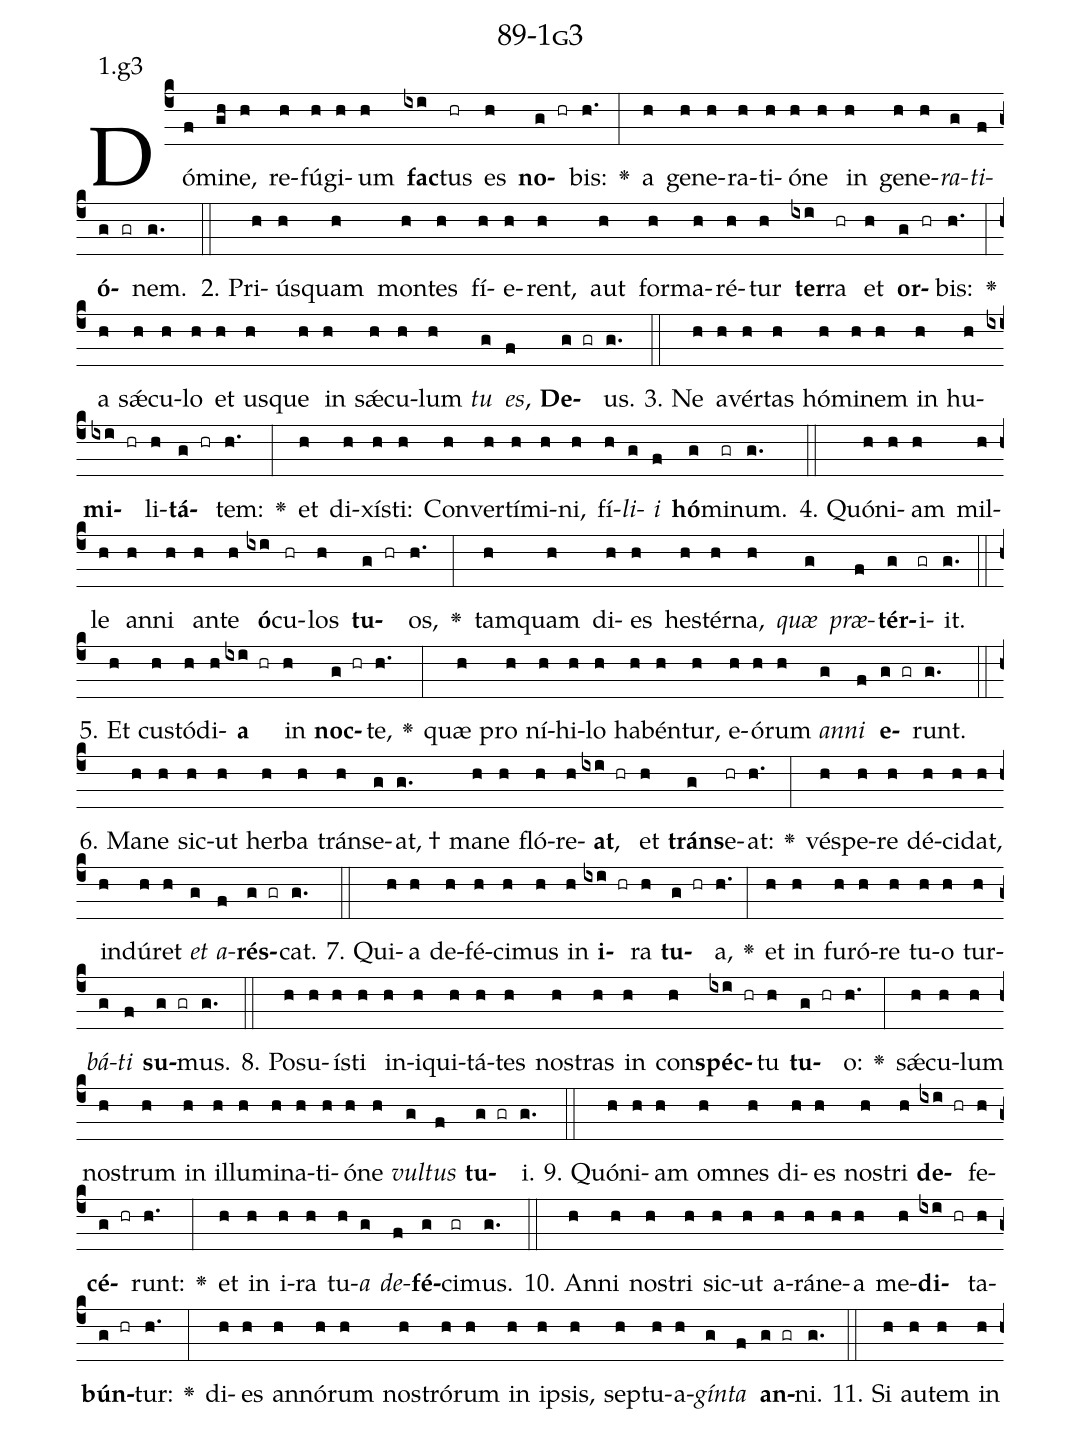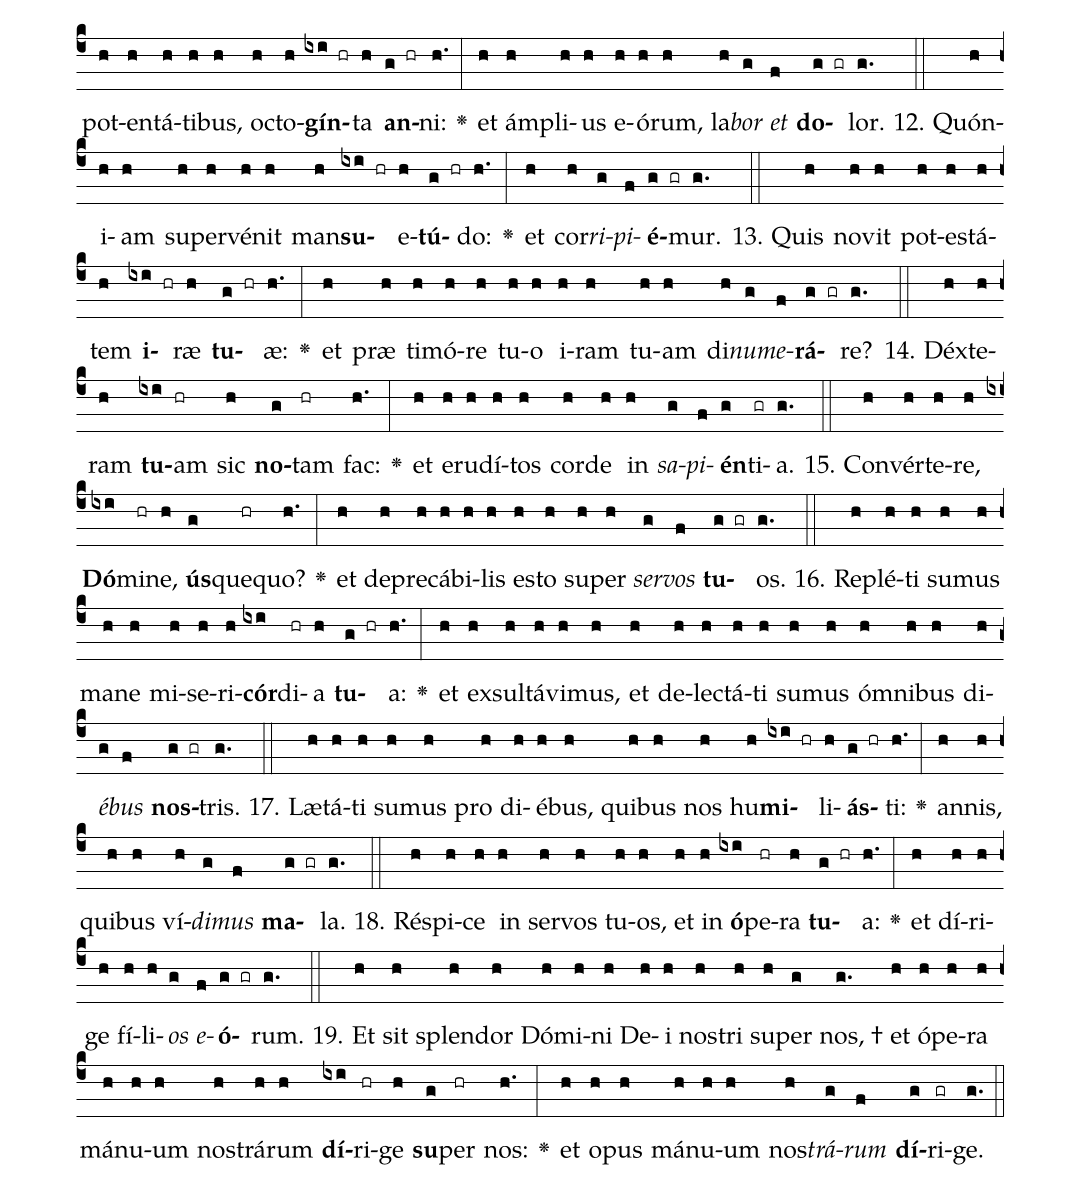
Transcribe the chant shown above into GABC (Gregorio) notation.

name: 89-1g3;
annotation: 1.g3;
%%
(c4)Dó(f)mi(gh)ne,(h) re(h)fú(h)gi(h)um(h) <b>fac</b>(ixi)tus(hr) es(h) <b>no</b>(g hr)bis:(h.) <v>\greheightstar</v>(:) a(h) ge(h)ne(h)ra(h)ti(h)ó(h)ne(h) in(h) ge(h)ne(h)<i>ra</i>(g)<i>ti</i>(f)<b>ó</b>(g gr)nem.(g.) (::)
2. Pri(h)ús(h)quam(h) mon(h)tes(h) fí(h)e(h)rent,(h) aut(h) for(h)ma(h)ré(h)tur(h) <b>ter</b>(ixi)ra(hr) et(h) <b>or</b>(g hr)bis:(h.) <v>\greheightstar</v>(:) a(h) sǽ(h)cu(h)lo(h) et(h) us(h)que(h) in(h) sǽ(h)cu(h)lum(h) <i>tu</i>(g) <i>es</i>,(f) <b>De</b>(g gr)us.(g.) (::)
3. Ne(h) a(h)vér(h)tas(h) hó(h)mi(h)nem(h) in(h) hu(h)<b>mi</b>(ixi hr)li(h)<b>tá</b>(g hr)tem:(h.) <v>\greheightstar</v>(:) et(h) di(h)xís(h)ti:(h) Con(h)ver(h)tí(h)mi(h)ni,(h) fí(h)<i>li</i>(g)<i>i</i>(f) <b>hó</b>(g)mi(gr)num.(g.) (::)
4. Quón(h)i(h)am(h) mil(h)le(h) an(h)ni(h) an(h)te(h) <b>ó</b>(ixi)cu(hr)los(h) <b>tu</b>(g hr)os,(h.) <v>\greheightstar</v>(:) tam(h)quam(h) di(h)es(h) hes(h)tér(h)na,(h) <i>quæ</i>(g) <i>præ</i>(f)<b>tér</b>(g)i(gr)it.(g.) (::)
5. Et(h) cus(h)tó(h)di(h)<b>a</b>(ixi hr) in(h) <b>noc</b>(g hr)te,(h.) <v>\greheightstar</v>(:) quæ(h) pro(h) ní(h)hi(h)lo(h) ha(h)bén(h)tur,(h) e(h)ó(h)rum(h) <i>an</i>(g)<i>ni</i>(f) <b>e</b>(g gr)runt.(g.) (::)
6. Ma(h)ne(h) sic(h)ut(h) her(h)ba(h) tráns(h)e(g)at, †(g.) ma(h)ne(h) fló(h)re(h)<b>at</b>,(ixi hr) et(h) <b>tráns</b>(g)e(hr)at:(h.) <v>\greheightstar</v>(:) vés(h)pe(h)re(h) dé(h)ci(h)dat,(h) in(h)dú(h)ret(h) <i>et</i>(g) <i>a</i>(f)<b>rés</b>(g gr)cat.(g.) (::)
7. Qui(h)a(h) de(h)fé(h)ci(h)mus(h) in(h) <b>i</b>(ixi hr)ra(h) <b>tu</b>(g hr)a,(h.) <v>\greheightstar</v>(:) et(h) in(h) fu(h)ró(h)re(h) tu(h)o(h) tur(h)<i>bá</i>(g)<i>ti</i>(f) <b>su</b>(g gr)mus.(g.) (::)
8. Po(h)su(h)ís(h)ti(h) in(h)i(h)qui(h)tá(h)tes(h) nos(h)tras(h) in(h) con(h)<b>spéc</b>(ixi hr)tu(h) <b>tu</b>(g hr)o:(h.) <v>\greheightstar</v>(:) sǽ(h)cu(h)lum(h) nos(h)trum(h) in(h) il(h)lu(h)mi(h)na(h)ti(h)ó(h)ne(h) <i>vul</i>(g)<i>tus</i>(f) <b>tu</b>(g gr)i.(g.) (::)
9. Quón(h)i(h)am(h) om(h)nes(h) di(h)es(h) nos(h)tri(h) <b>de</b>(ixi hr)fe(h)<b>cé</b>(g hr)runt:(h.) <v>\greheightstar</v>(:) et(h) in(h) i(h)ra(h) tu(h)<i>a</i>(g) <i>de</i>(f)<b>fé</b>(g)ci(gr)mus.(g.) (::)
10. An(h)ni(h) nos(h)tri(h) sic(h)ut(h) a(h)rá(h)ne(h)a(h) me(h)<b>di</b>(ixi hr)ta(h)<b>bún</b>(g hr)tur:(h.) <v>\greheightstar</v>(:) di(h)es(h) an(h)nó(h)rum(h) nos(h)tró(h)rum(h) in(h) ip(h)sis,(h) sep(h)tu(h)a(h)<i>gín</i>(g)<i>ta</i>(f) <b>an</b>(g gr)ni.(g.) (::)
11. Si(h) au(h)tem(h) in(h) pot(h)en(h)tá(h)ti(h)bus,(h) oc(h)to(h)<b>gín</b>(ixi hr)ta(h) <b>an</b>(g hr)ni:(h.) <v>\greheightstar</v>(:) et(h) ám(h)pli(h)us(h) e(h)ó(h)rum,(h) la(h)<i>bor</i>(g) <i>et</i>(f) <b>do</b>(g gr)lor.(g.) (::)
12. Quón(h)i(h)am(h) su(h)per(h)vé(h)nit(h) man(h)<b>su</b>(ixi hr)e(h)<b>tú</b>(g hr)do:(h.) <v>\greheightstar</v>(:) et(h) cor(h)<i>ri</i>(g)<i>pi</i>(f)<b>é</b>(g gr)mur.(g.) (::)
13. Quis(h) no(h)vit(h) pot(h)es(h)tá(h)tem(h) <b>i</b>(ixi hr)ræ(h) <b>tu</b>(g hr)æ:(h.) <v>\greheightstar</v>(:) et(h) præ(h) ti(h)mó(h)re(h) tu(h)o(h) i(h)ram(h) tu(h)am(h) di(h)<i>nu</i>(g)<i>me</i>(f)<b>rá</b>(g gr)re?(g.) (::)
14. Déx(h)te(h)ram(h) <b>tu</b>(ixi)am(hr) sic(h) <b>no</b>(g)tam(hr) fac:(h.) <v>\greheightstar</v>(:) et(h) e(h)ru(h)dí(h)tos(h) cor(h)de(h) in(h) <i>sa</i>(g)<i>pi</i>(f)<b>én</b>(g)ti(gr)a.(g.) (::)
15. Con(h)vér(h)te(h)re,(h) <b>Dó</b>(ixi)mi(hr)ne,(h) <b>ús</b>(g)que(hr)quo?(h.) <v>\greheightstar</v>(:) et(h) de(h)pre(h)cá(h)bi(h)lis(h) es(h)to(h) su(h)per(h) <i>ser</i>(g)<i>vos</i>(f) <b>tu</b>(g gr)os.(g.) (::)
16. Re(h)plé(h)ti(h) su(h)mus(h) ma(h)ne(h) mi(h)se(h)ri(h)<b>cór</b>(ixi)di(hr)a(h) <b>tu</b>(g hr)a:(h.) <v>\greheightstar</v>(:) et(h) ex(h)sul(h)tá(h)vi(h)mus,(h) et(h) de(h)lec(h)tá(h)ti(h) su(h)mus(h) óm(h)ni(h)bus(h) di(h)<i>é</i>(g)<i>bus</i>(f) <b>nos</b>(g gr)tris.(g.) (::)
17. Læ(h)tá(h)ti(h) su(h)mus(h) pro(h) di(h)é(h)bus,(h) qui(h)bus(h) nos(h) hu(h)<b>mi</b>(ixi hr)li(h)<b>ás</b>(g hr)ti:(h.) <v>\greheightstar</v>(:) an(h)nis,(h) qui(h)bus(h) ví(h)<i>di</i>(g)<i>mus</i>(f) <b>ma</b>(g gr)la.(g.) (::)
18. Ré(h)spi(h)ce(h) in(h) ser(h)vos(h) tu(h)os,(h) et(h) in(h) <b>ó</b>(ixi)pe(hr)ra(h) <b>tu</b>(g hr)a:(h.) <v>\greheightstar</v>(:) et(h) dí(h)ri(h)ge(h) fí(h)li(h)<i>os</i>(g) <i>e</i>(f)<b>ó</b>(g gr)rum.(g.) (::)
19. Et(h) sit(h) splen(h)dor(h) Dó(h)mi(h)ni(h) De(h)i(h) nos(h)tri(h) su(h)per(g) nos, †(g.) et(h) ó(h)pe(h)ra(h) má(h)nu(h)um(h) nos(h)trá(h)rum(h) <b>dí</b>(ixi)ri(hr)ge(h) <b>su</b>(g)per(hr) nos:(h.) <v>\greheightstar</v>(:) et(h) o(h)pus(h) má(h)nu(h)um(h) nos(h)<i>trá</i>(g)<i>rum</i>(f) <b>dí</b>(g)ri(gr)ge.(g.) (::)
